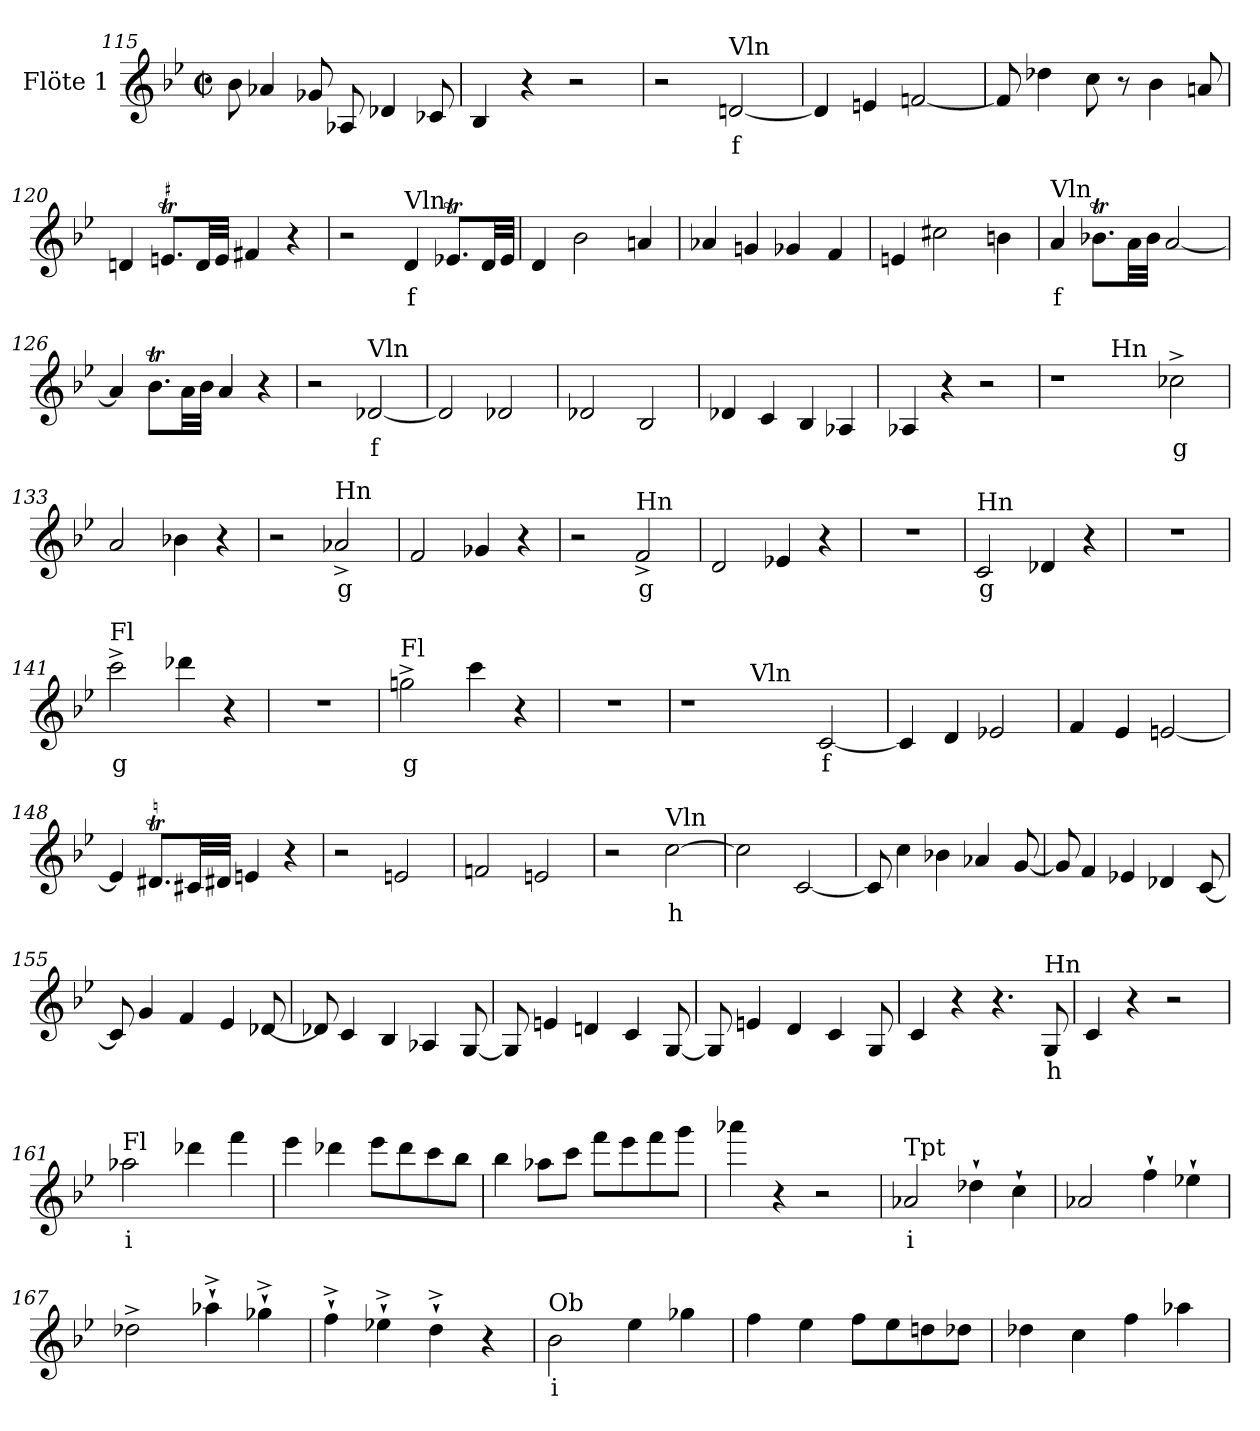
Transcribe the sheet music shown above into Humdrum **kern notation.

**kern	**text
*part1	*part1
*staff1	*staff1
*I"Flöte 1	*
*I'Fl. 1	*
*clefG2	*
*k[b-e-]	*
*M2/2	*
*met(c|)	*
=115	=115
8b-	.
4a-X	.
8g-X	.
8A-X	.
4d-X	.
8c-X	.
=116	=116
4B-	.
4r	.
2r	.
=117	=117
*MM88	*
2r	.
!LO:TX:a:t=Vln	!
!	!LO:LY:color=#FF0000
[2dn	f
=118	=118
4d]	.
4en	.
[2fn	.
=119	=119
8f]	.
4dd-X	.
8cc	.
8r	.
4b-	.
8an	.
=120	=120
4dn	.
!LO:TR:acc=#	!
8.enT/L	.
32d/LL	.
32e/JJJ	.
4f#X	.
4r	.
=121	=121
2r	.
!LO:TX:a:t=Vln	!
!	!LO:LY:color=#FF0000
4d	f
8.e-XT/L	.
32d/LL	.
32e-/JJJ	.
=122	=122
4d	.
2b-	.
4an	.
=123	=123
4a-X	.
4gn	.
4g-X	.
4f	.
=124	=124
4en	.
2cc#X	.
4bn	.
=125	=125
!LO:TX:a:t=Vln	!
!	!LO:LY:color=#FF0000
4a	f
8.b-XT\L	.
32a\LL	.
32b-\JJJ	.
[2a	.
=126	=126
4a]	.
8.b-T\L	.
32a\LL	.
32b-\JJJ	.
4a	.
4r	.
=127	=127
2r	.
!LO:TX:a:t=Vln	!
!	!LO:LY:color=#FF0000
[2d-X	f
=128	=128
2d-]	.
2d-X	.
=129	=129
2d-X	.
2B-	.
=130	=130
4d-X	.
4c	.
4B-	.
4A-X	.
=131	=131
*MM88	*
4A-X	.
4r	.
2r	.
=132	=132
*^	*
1r	2ryy	.
!	!LO:TX:a:t=Hn	!
.	1ryy	.
!	!	!LO:LY:color=#FF0000
2cc-X^	.	g
*v	*v	*
=133	=133
2a	.
4b-X	.
4r	.
=134	=134
2r	.
!LO:TX:a:t=Hn	!
!	!LO:LY:color=#FF0000
2a-X^	g
=135	=135
2f	.
4g-X	.
4r	.
=136	=136
2r	.
!LO:TX:a:t=Hn	!
!	!LO:LY:color=#FF0000
2f^	g
=137	=137
2d	.
4e-X	.
4r	.
=138	=138
1r	.
=139	=139
!LO:TX:a:t=Hn	!
!	!LO:LY:color=#FF0000
2c	g
4d-X	.
4r	.
=140	=140
1r	.
=141	=141
!LO:TX:a:t=Fl	!
!	!LO:LY:color=#FF0000
2ccc^	g
4ddd-X	.
4r	.
=142	=142
1r	.
=143	=143
!LO:TX:a:t=Fl	!
!	!LO:LY:color=#FF0000
2ggn^	g
4ccc	.
4r	.
=144	=144
1r	.
=145	=145
*^	*
1r	2ryy	.
!	!LO:TX:a:t=Vln	!
.	1ryy	.
!	!	!LO:LY:color=#FF0000
[2c	.	f
*v	*v	*
=146	=146
4c]	.
4d	.
2e-X	.
=147	=147
4f	.
4e-	.
[2en	.
=148	=148
4en]	.
8.d#Xt/L	.
32c#X/LL	.
32d#X/JJJ	.
4e	.
4r	.
=149	=149
2r	.
2en	.
=150	=150
2fn	.
2en	.
=151	=151
2r	.
!LO:TX:a:t=Vln	!
!	!LO:LY:color=#FF0000
[2cc	h
=152	=152
2cc]	.
[2c	.
=153	=153
8c]	.
4cc	.
4b-X	.
4a-X	.
[8g	.
=154	=154
8g]	.
4f	.
4e-X	.
4d-X	.
[8c	.
=155	=155
8c]	.
4g	.
4f	.
4e-	.
[8d-X	.
=156	=156
8d-X]	.
4c	.
4B-	.
4A-X	.
[8G	.
=157	=157
8G]	.
4en	.
4dn	.
4c	.
[8G	.
=158	=158
8G]	.
4en	.
4d	.
4c	.
8G	.
=159	=159
4c	.
4r	.
4.r	.
!LO:TX:a:t=Hn	!
!	!LO:LY:color=#FF0000
8G	h
=160	=160
4c	.
4r	.
2r	.
=161	=161
!LO:TX:a:t=Fl	!
!	!LO:LY:color=#FF0000
2aa-X	i
4ddd-X	.
4fff	.
=162	=162
4eee-	.
4ddd-X	.
8eee-\L	.
8ddd-\	.
8ccc\	.
8bb-\J	.
=163	=163
4bb-	.
8aa-X\L	.
8ccc\J	.
8fff\L	.
8eee-\	.
8fff\	.
8ggg\J	.
=164	=164
4aaa-X	.
4r	.
2r	.
=165	=165
!LO:TX:a:t=Tpt	!
!	!LO:LY:color=#FF0000
2a-X	i
4dd-X`	.
4cc`	.
=166	=166
2a-X	.
4ff`	.
4ee-X`	.
=167	=167
2dd-X^	.
4aa-X^`	.
4gg-X^`	.
=168	=168
4ff^`	.
4ee-X^`	.
4dd^`	.
4r	.
=169	=169
!LO:TX:a:t=Ob	!
!	!LO:LY:color=#FF0000
2b-	i
4ee-	.
4gg-X	.
=170	=170
4ff	.
4ee-	.
8ff\L	.
8ee-\	.
8ddn\	.
8dd-X\J	.
=171	=171
4dd-X	.
4cc	.
4ff	.
4aa-X	.
=	=
*-	*-
